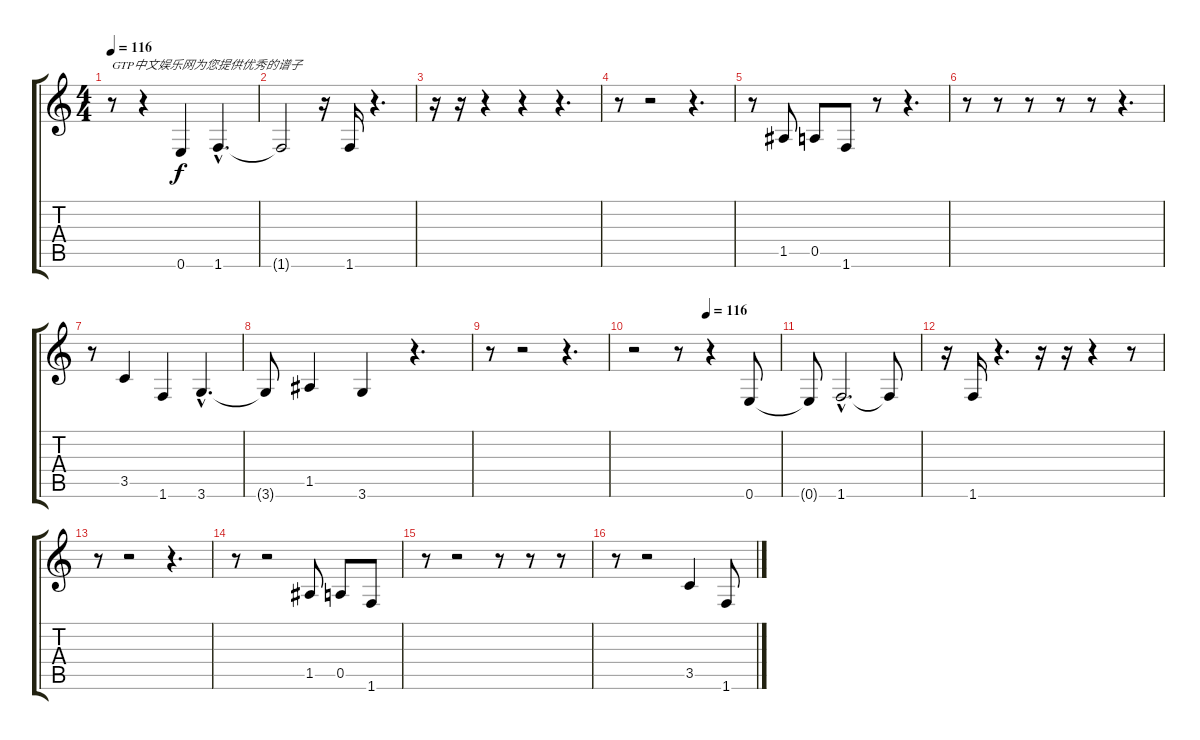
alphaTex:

\track "" {instrument electricbassfinger}
\staff {score tabs}
\tuning (E4 B3 G3 D3 A2 E2) {hide}
\ts (4 4)
\tempo 116
\clef g2
\ks c
r.8{txt "GTP中文娱乐网为您提供优秀的谱子" dy f instrument electricbassfinger} r.4 0.6.4 1.6{hac}.4{d} |
1.6{t}.2 r.16 1.6.16 r.4{d} |
r.16 r.16 r.4 r.4 r.4{d} |
r.8 r.2 r.4{d} |
r.8 1.5.8 0.5.8 1.6.8 r.8 r.4{d} |
r.8 r.8 r.8 r.8 r.8 r.4{d} |
r.8 3.5.4 1.6.4 3.6{hac}.4{d} |
3.6{t}.8 1.5.4 3.6.4 r.4{d} |
r.8 r.2 r.4{d} |
\tempo (116 0.5)
r.2 r.8 r.4 0.6.8 |
0.6{t}.8 1.6{hac}.2{d} 1.6{t}.8 |
r.16 1.6.16 r.4{d} r.16 r.16 r.4 r.8 |
r.8 r.2 r.4{d} |
r.8 r.2 1.5.8 0.5.8 1.6.8 |
r.8 r.2 r.8 r.8 r.8 |
r.8 r.2 3.5.4 1.6.8
